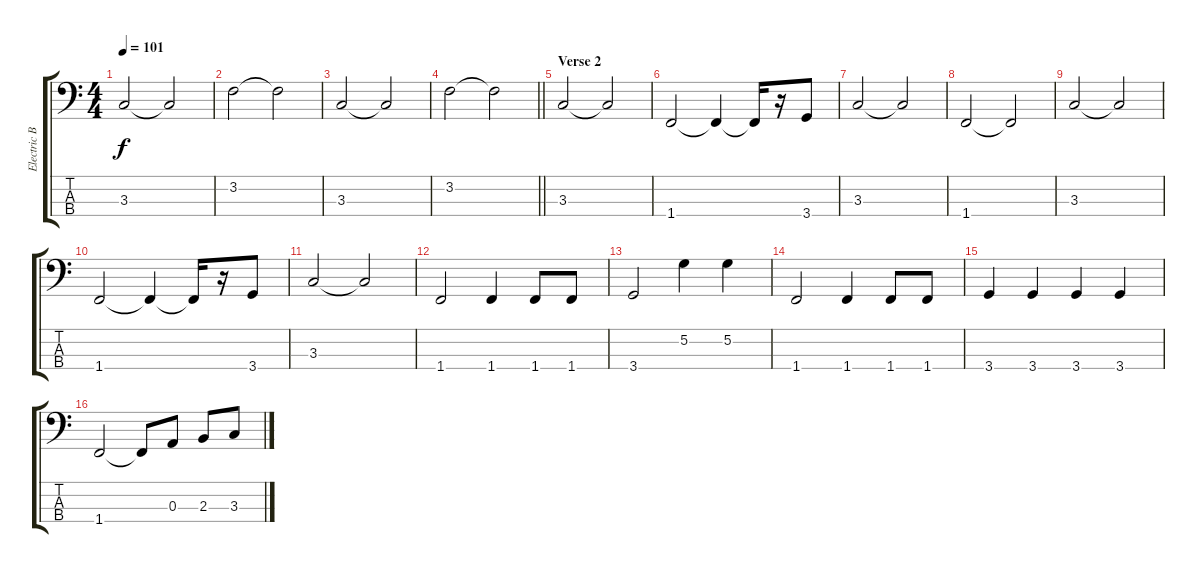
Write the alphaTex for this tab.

\track ("Electric Bass (Finger)" "Electric B") {instrument electricbassfinger}
\staff {score tabs}
\tuning (G2 D2 A1 E1) {hide}
\ts (4 4)
\tempo 101
\clef f4
\ks c
3.3.2{dy f} 3.3{t}.2 |
3.2.2 3.2{t}.2 |
3.3.2 3.3{t}.2 |
\barLineRight lightlight
3.2.2 3.2{t}.2 |
\section ("" "Verse 2")
3.3.2 3.3{t}.2 |
1.4.2 1.4{t}.4 1.4{t}.16 r.16 3.4.8 |
3.3.2 3.3{t}.2 |
1.4.2 1.4{t}.2 |
3.3.2 3.3{t}.2 |
1.4.2 1.4{t}.4 1.4{t}.16 r.16 3.4.8 |
3.3.2 3.3{t}.2 |
1.4.2 1.4.4 1.4.8 1.4.8 |
3.4.2 5.2.4 5.2.4 |
1.4.2 1.4.4 1.4.8 1.4.8 |
3.4.4 3.4.4 3.4.4 3.4.4 |
1.4.2 1.4{t}.8 0.3.8 2.3.8 3.3.8
